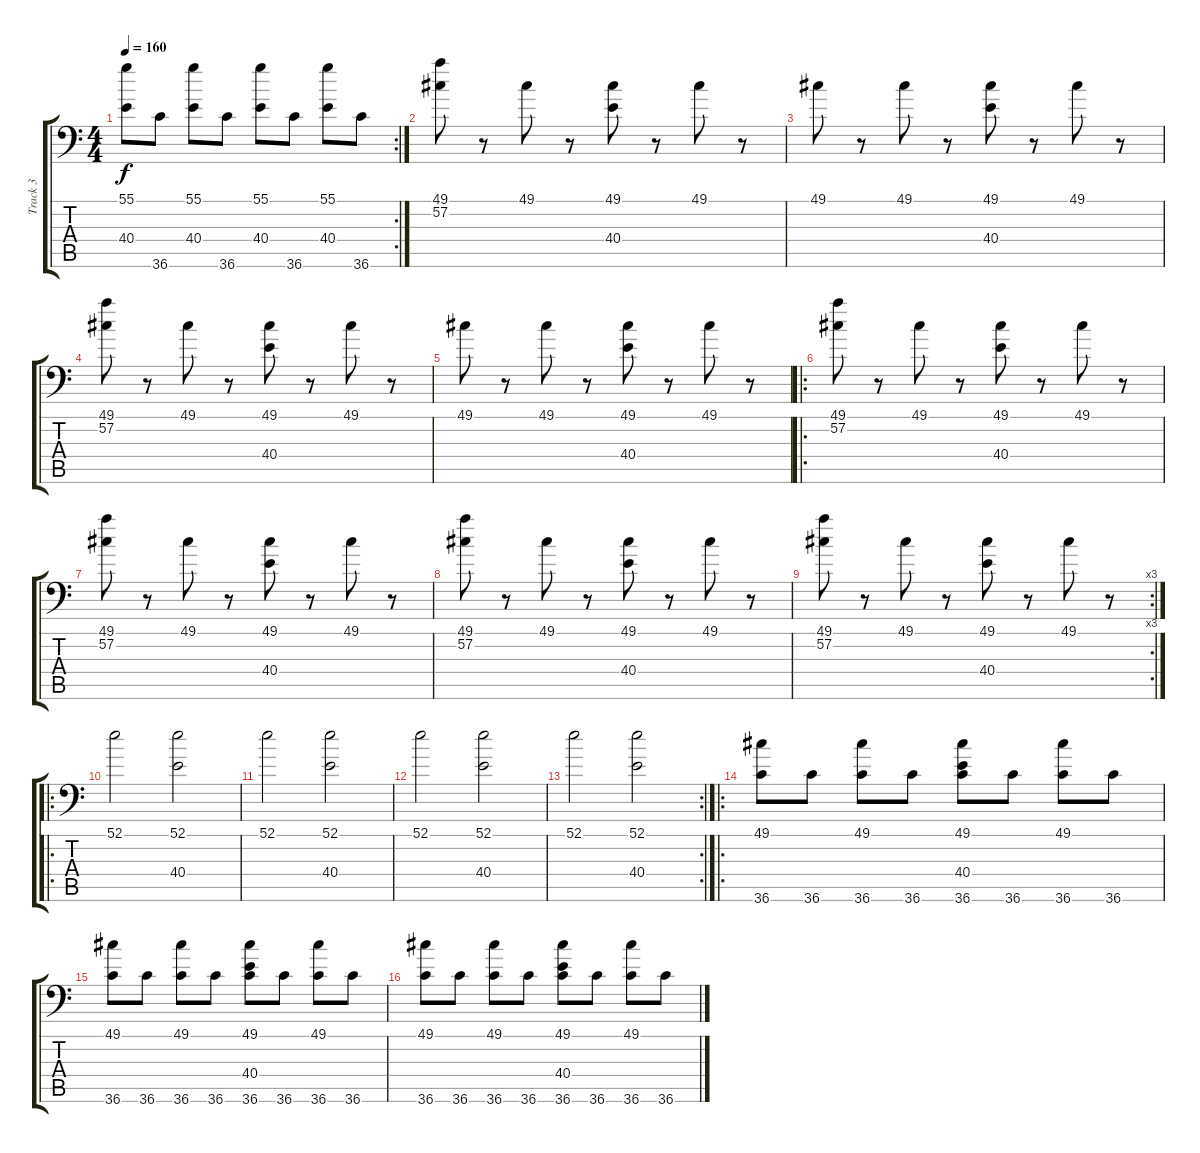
\track ("Track 3" "Track 3") {instrument acousticgrandpiano}
\staff {score tabs}
\tuning (C-1 C-1 C-1 C-1 C-1 C-1) {hide}
\rc 2
\ts (4 4)
\tempo 160
\clef f4
\ks c
(55.1 40.4).8{dy f} 36.6.8 (55.1 40.4).8 36.6.8 (55.1 40.4).8 36.6.8 (55.1 40.4).8 36.6.8 |
(49.1 57.2).8 r.8 49.1.8 r.8 (49.1 40.4).8 r.8 49.1.8 r.8 |
49.1.8 r.8 49.1.8 r.8 (49.1 40.4).8 r.8 49.1.8 r.8 |
(49.1 57.2).8 r.8 49.1.8 r.8 (49.1 40.4).8 r.8 49.1.8 r.8 |
49.1.8 r.8 49.1.8 r.8 (49.1 40.4).8 r.8 49.1.8 r.8 |
\ro
(49.1 57.2).8 r.8 49.1.8 r.8 (49.1 40.4).8 r.8 49.1.8 r.8 |
(49.1 57.2).8 r.8 49.1.8 r.8 (49.1 40.4).8 r.8 49.1.8 r.8 |
(49.1 57.2).8 r.8 49.1.8 r.8 (49.1 40.4).8 r.8 49.1.8 r.8 |
\rc 3
(49.1 57.2).8 r.8 49.1.8 r.8 (49.1 40.4).8 r.8 49.1.8 r.8 |
\ro
52.1.2 (52.1 40.4).2 |
52.1.2 (52.1 40.4).2 |
52.1.2 (52.1 40.4).2 |
\rc 2
52.1.2 (52.1 40.4).2 |
\ro
(49.1 36.6).8 36.6.8 (49.1 36.6).8 36.6.8 (49.1 40.4 36.6).8 36.6.8 (49.1 36.6).8 36.6.8 |
(49.1 36.6).8 36.6.8 (49.1 36.6).8 36.6.8 (49.1 40.4 36.6).8 36.6.8 (49.1 36.6).8 36.6.8 |
(49.1 36.6).8 36.6.8 (49.1 36.6).8 36.6.8 (49.1 40.4 36.6).8 36.6.8 (49.1 36.6).8 36.6.8
